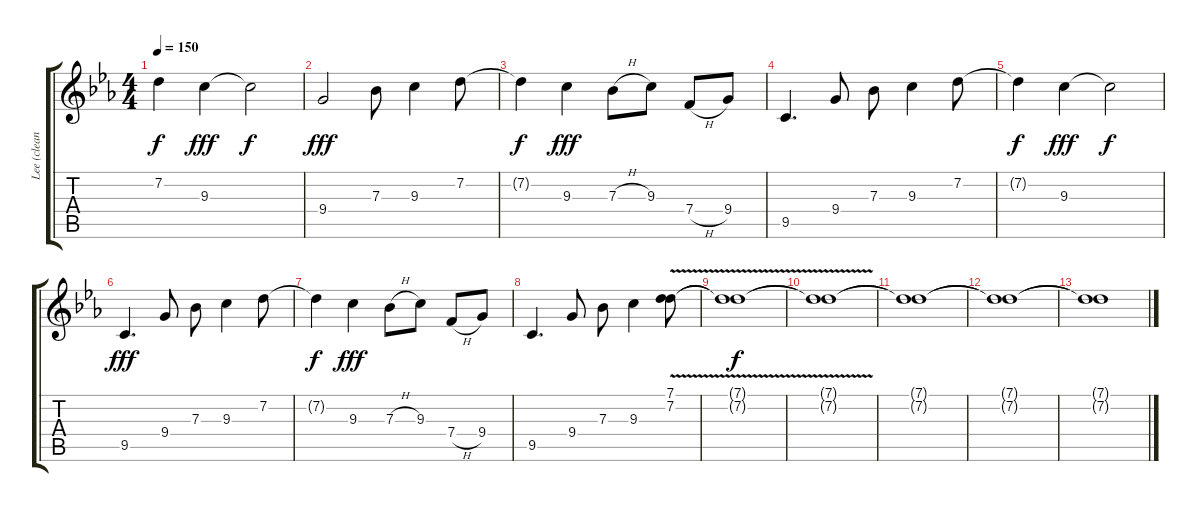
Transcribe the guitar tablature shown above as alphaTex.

\track ("Lee (clean)" "Lee (clean") {instrument electricguitarjazz}
\staff {score tabs}
\tuning (G3 G3 Eb3 Bb2 Eb2 Eb2) {hide}
\ts (4 4)
\tempo 150
\clef g2
\ks eb
7.2{t}.4{dy f} 9.3.4{dy fff} 9.3{t}.2{dy f} |
9.4.2{dy fff} 7.3.8 9.3.4 7.2.8 |
7.2{t}.4{dy f} 9.3.4{dy fff} 7.3{h}.8 9.3.8 7.4{h}.8 9.4.8 |
9.5.4{d} 9.4.8 7.3.8 9.3.4 7.2.8 |
7.2{t}.4{dy f} 9.3.4{dy fff} 9.3{t}.2{dy f} |
9.5.4{d dy fff} 9.4.8 7.3.8 9.3.4 7.2.8 |
7.2{t}.4{dy f} 9.3.4{dy fff} 7.3{h}.8 9.3.8 7.4{h}.8 9.4.8 |
9.5.4{d} 9.4.8 7.3.8 9.3.4 (7.1{v} 7.2{v}).8 |
(7.1{v t} 7.2{t}).1{dy f} |
(7.1{t} 7.2{t}).1 |
(7.1{t} 7.2{t}).1 |
(7.1{t} 7.2{t}).1 |
(7.1{t} 7.2{t}).1
